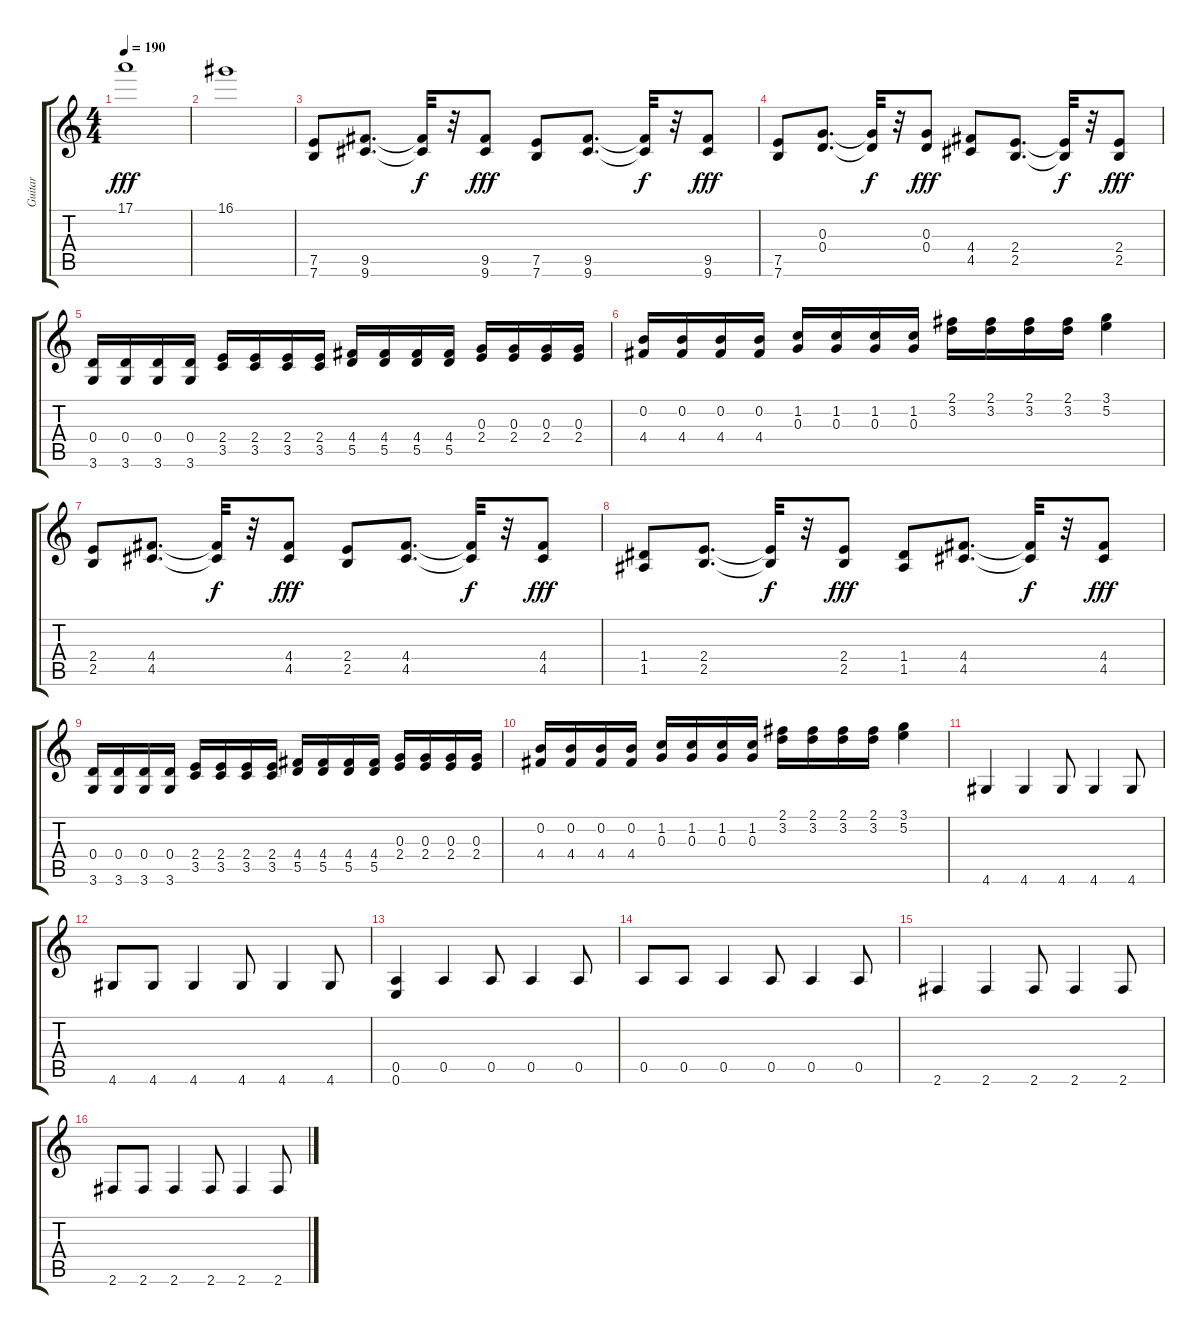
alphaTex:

\track ("Guitar" "Guitar") {instrument distortionguitar}
\staff {score tabs}
\tuning (E4 B3 G3 D3 A2 E2) {hide}
\ts (4 4)
\tempo 190
\clef g2
\ks c
17.1.1{dy fff} |
16.1.1 |
(7.5 7.6).8 (9.5 9.6).8{d} (9.5{t} 9.6{t}).32{dy f} r.32 (9.5 9.6).8{dy fff} (7.5 7.6).8 (9.5 9.6).8{d} (9.5{t} 9.6{t}).32{dy f} r.32 (9.5 9.6).8{dy fff} |
(7.5 7.6).8 (0.3 0.4).8{d} (0.3{t} 0.4{t}).32{dy f} r.32 (0.3 0.4).8{dy fff} (4.4 4.5).8 (2.4 2.5).8{d} (2.4{t} 2.5{t}).32{dy f} r.32 (2.4 2.5).8{dy fff} |
(0.4 3.6).16 (0.4 3.6).16 (0.4 3.6).16 (0.4 3.6).16 (2.4 3.5).16 (2.4 3.5).16 (2.4 3.5).16 (2.4 3.5).16 (4.4 5.5).16 (4.4 5.5).16 (4.4 5.5).16 (4.4 5.5).16 (0.3 2.4).16 (0.3 2.4).16 (0.3 2.4).16 (0.3 2.4).16 |
(0.2 4.4).16 (0.2 4.4).16 (0.2 4.4).16 (0.2 4.4).16 (1.2 0.3).16 (1.2 0.3).16 (1.2 0.3).16 (1.2 0.3).16 (2.1 3.2).16 (2.1 3.2).16 (2.1 3.2).16 (2.1 3.2).16 (3.1 5.2).4 |
(2.4 2.5).8 (4.4 4.5).8{d} (4.4{t} 4.5{t}).32{dy f} r.32 (4.4 4.5).8{dy fff} (2.4 2.5).8 (4.4 4.5).8{d} (4.4{t} 4.5{t}).32{dy f} r.32 (4.4 4.5).8{dy fff} |
(1.4 1.5).8 (2.4 2.5).8{d} (2.4{t} 2.5{t}).32{dy f} r.32 (2.4 2.5).8{dy fff} (1.4 1.5).8 (4.4 4.5).8{d} (4.4{t} 4.5{t}).32{dy f} r.32 (4.4 4.5).8{dy fff} |
(0.4 3.6).16 (0.4 3.6).16 (0.4 3.6).16 (0.4 3.6).16 (2.4 3.5).16 (2.4 3.5).16 (2.4 3.5).16 (2.4 3.5).16 (4.4 5.5).16 (4.4 5.5).16 (4.4 5.5).16 (4.4 5.5).16 (0.3 2.4).16 (0.3 2.4).16 (0.3 2.4).16 (0.3 2.4).16 |
(0.2 4.4).16 (0.2 4.4).16 (0.2 4.4).16 (0.2 4.4).16 (1.2 0.3).16 (1.2 0.3).16 (1.2 0.3).16 (1.2 0.3).16 (2.1 3.2).16 (2.1 3.2).16 (2.1 3.2).16 (2.1 3.2).16 (3.1 5.2).4 |
4.6.4 4.6.4 4.6.8 4.6.4 4.6.8 |
4.6.8 4.6.8 4.6.4 4.6.8 4.6.4 4.6.8 |
(0.5 0.6).4 0.5.4 0.5.8 0.5.4 0.5.8 |
0.5.8 0.5.8 0.5.4 0.5.8 0.5.4 0.5.8 |
2.6.4 2.6.4 2.6.8 2.6.4 2.6.8 |
2.6.8 2.6.8 2.6.4 2.6.8 2.6.4 2.6.8
